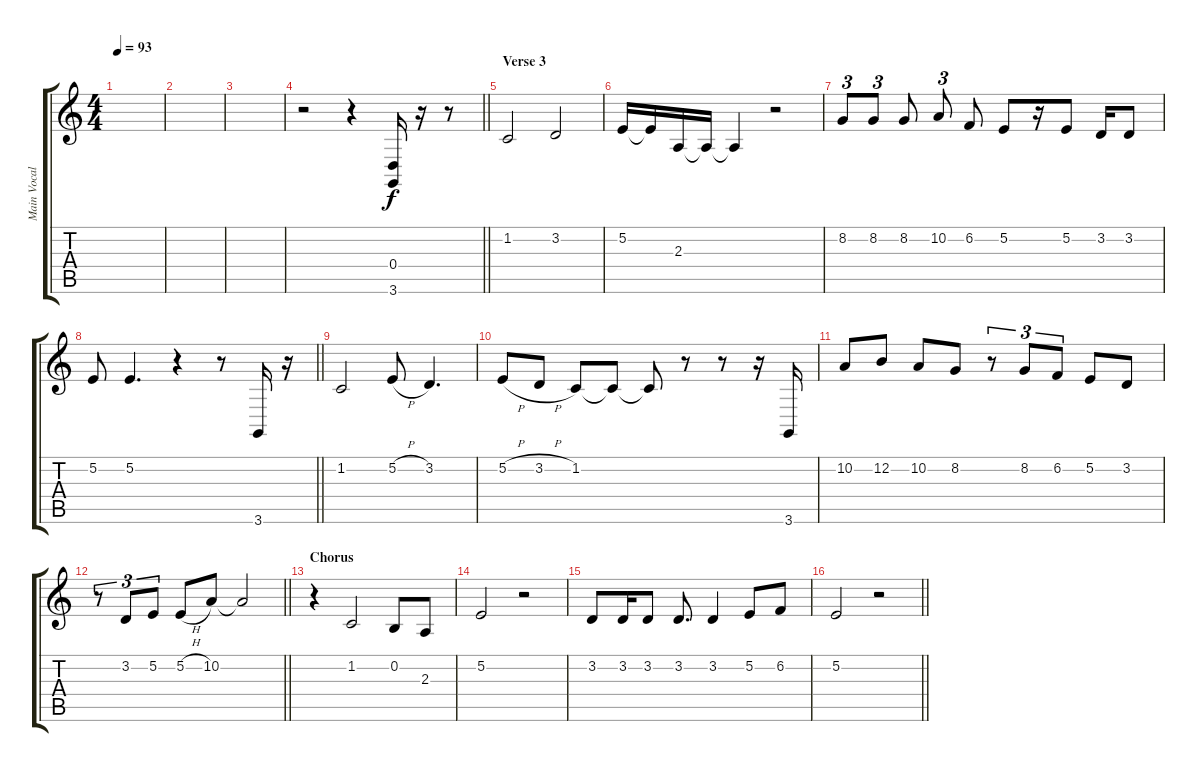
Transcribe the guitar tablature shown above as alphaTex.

\track ("Main Vocal" "Main Vocal") {instrument musicbox}
\staff {score tabs}
\tuning (E4 B3 G3 D3 A2 E2) {hide}
\ts (4 4)
\tempo 93
\clef g2
\ks c
|
|
|
\barLineRight lightlight
r.2 r.4 (0.4 3.6).16 r.16 r.8 |
\section ("" "Verse 3")
1.2.2 3.2.2 |
5.2.16 5.2{t}.16 2.3.16 2.3{t}.16 2.3{t}.4 r.2 |
8.2.8{tu (3 2)} 8.2.8{tu (3 2)} 8.2.8 10.2.8{tu (3 2)} 6.2.8 5.2.8 r.16 5.2.8 3.2.16 3.2.8 |
\barLineRight lightlight
5.2.8 5.2.4{d} r.4 r.8 3.6.16 r.16 |
1.2.2 5.2{h}.8 3.2.4{d} |
5.2{h}.8 3.2{h}.8 1.2.8 1.2{t}.8 1.2{t}.8 r.8 r.8 r.16 3.6.16 |
10.2.8 12.2.8 10.2.8 8.2.8 r.8{tu (3 2)} 8.2.8{tu (3 2)} 6.2.8{tu (3 2)} 5.2.8 3.2.8 |
\barLineRight lightlight
r.8{tu (3 2)} 3.2.8{tu (3 2)} 5.2.8{tu (3 2)} 5.2{h}.8 10.2.8 10.2{t}.2 |
\section ("" "Chorus")
r.4 1.2.2 0.2.8 2.3.8 |
5.2.2 r.2 |
3.2.8 3.2.16 3.2.8 3.2.8{d} 3.2.4 5.2.8 6.2.8 |
\barLineRight lightlight
5.2.2 r.2
